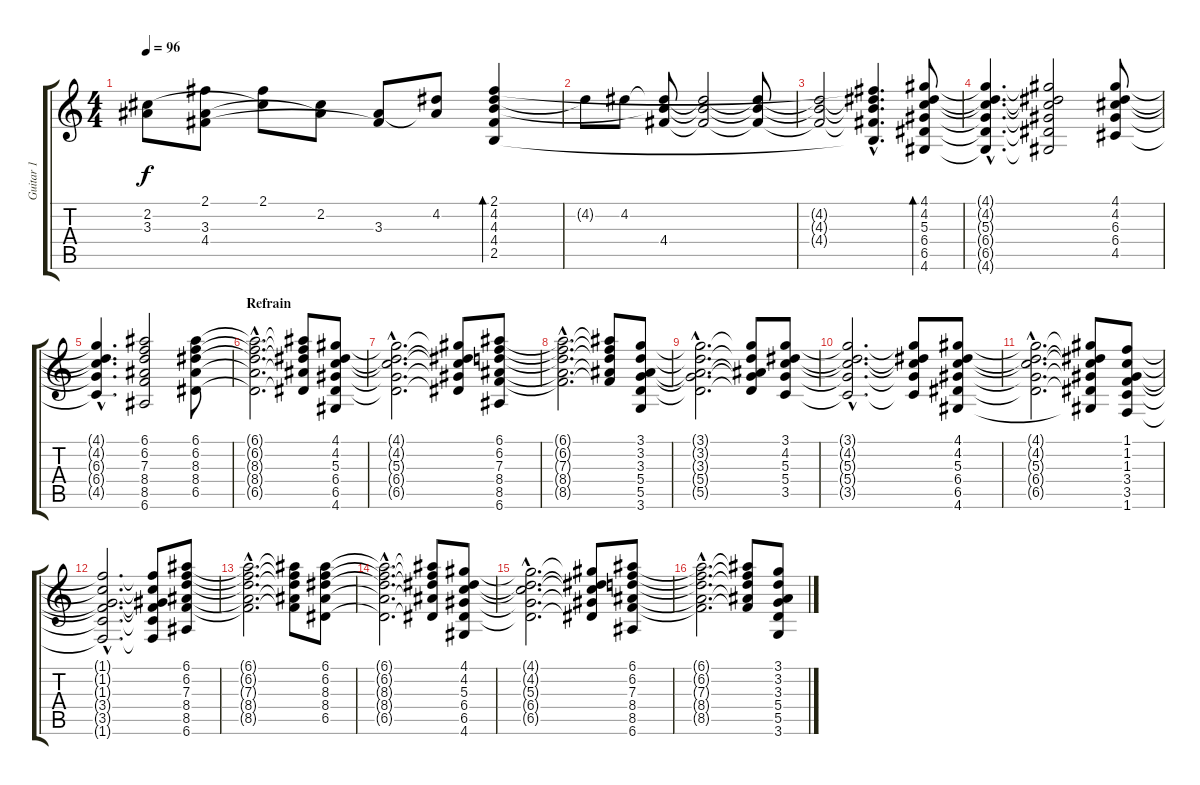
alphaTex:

\track ("Guitar 1" "Guitar 1") {instrument electricguitarmuted}
\staff {score tabs}
\tuning (E4 B3 G3 D3 A2 E2) {hide}
\ts (4 4)
\tempo 96
\clef g2
\ks c
(2.2 3.3{t}).8{dy f} (2.1{t} 3.3 4.4{t}).8 (2.1 2.2{t}).8 (2.2 3.3{t}).8 (3.3 4.4{t}).8 (4.2 3.3{t}).8 (2.1 4.2 4.3 4.4 2.5).4{bd 120} |
4.2{t}.8 4.2.8 (4.2{t} 4.3{t} 4.4).8 (4.2{t} 4.3{t} 4.4{t}).2 (4.2{t} 4.3{t} 4.4{t}).8 |
(4.2{t} 4.3{t} 4.4{t}).2 (2.1{hac t} 4.2{hac t} 4.3{hac t} 4.4{hac t} 2.5{hac t}).4{d} (4.1 4.2 5.3 6.4 6.5 4.6).8{bd 60} |
(4.1{hac t} 4.2{hac t} 5.3{hac t} 6.4{hac t} 6.5{hac t} 4.6{hac t}).4{d} (4.1{t} 4.2{t} 5.3{t} 6.4{t} 6.5{t} 4.6{t}).2 (4.1 4.2 6.3 6.4 4.5).8{instrument overdrivenguitar} |
(4.1{hac t} 4.2{hac t} 6.3{hac t} 6.4{hac t} 4.5{hac t}).4{d} (6.1 6.2 7.3 8.4 8.5 6.6).2 (6.1 6.2 8.3 8.4 6.5).8 |
\section ("" "Refrain")
(6.1{hac t} 6.2{hac t} 8.3{hac t} 8.4{hac t} 6.5{hac t}).2{d} (6.1{t} 6.2{t} 8.3{t} 8.4{t} 6.5{t}).8 (4.1 4.2 5.3 6.4 6.5 4.6).8 |
(4.1{hac t} 4.2{hac t} 5.3{hac t} 6.4{hac t} 6.5{hac t}).2{d} (4.1{t} 4.2{t} 5.3{t} 6.4{t} 6.5{t}).8 (6.1 6.2 7.3 8.4 8.5 6.6).8 |
(6.1{hac t} 6.2{hac t} 7.3{hac t} 8.4{hac t} 8.5{hac t}).2{d} (6.1{t} 6.2{t} 7.3{t} 8.4{t} 8.5{t}).8 (3.1 3.2 3.3 5.4 5.5 3.6).8 |
(3.1{hac t} 3.2{hac t} 3.3{hac t} 5.4{hac t} 5.5{hac t}).2{d} (3.1{t} 3.2{t} 3.3{t} 5.4{t} 5.5{t}).8 (3.1 4.2 5.3 5.4 3.5).8 |
(3.1{hac t} 4.2{hac t} 5.3{hac t} 5.4{hac t} 3.5{hac t}).2{d} (3.1{t} 4.2{t} 5.3{t} 5.4{t} 3.5{t}).8 (4.1 4.2 5.3 6.4 6.5 4.6).8 |
(4.1{hac t} 4.2{hac t} 5.3{hac t} 6.4{hac t} 6.5{hac t}).2{d} (4.1{t} 4.2{t} 5.3{t} 6.4{t} 6.5{t} 4.6{t}).8 (1.1 1.2 1.3 3.4 3.5 1.6).8 |
(1.1{hac t} 1.2{hac t} 1.3{hac t} 3.4{hac t} 3.5{hac t} 1.6{hac t}).2{d} (1.1{t} 1.2{t} 1.3{t} 3.4{t} 3.5{t} 1.6{t}).8 (6.1 6.2 7.3 8.4 8.5 6.6).8 |
(6.1{hac t} 6.2{hac t} 7.3{hac t} 8.4{hac t} 8.5{hac t}).2{d} (6.1{t} 6.2{t} 7.3{t} 8.4{t} 8.5{t}).8 (6.1 6.2 8.3 8.4 6.5).8 |
(6.1{hac t} 6.2{hac t} 8.3{hac t} 8.4{hac t} 6.5{hac t}).2{d} (6.1{t} 6.2{t} 8.3{t} 8.4{t} 6.5{t}).8 (4.1 4.2 5.3 6.4 6.5 4.6).8 |
(4.1{hac t} 4.2{hac t} 5.3{hac t} 6.4{hac t} 6.5{hac t}).2{d} (4.1{t} 4.2{t} 5.3{t} 6.4{t} 6.5{t}).8 (6.1 6.2 7.3 8.4 8.5 6.6).8 |
(6.1{hac t} 6.2{hac t} 7.3{hac t} 8.4{hac t} 8.5{hac t}).2{d} (6.1{t} 6.2{t} 7.3{t} 8.4{t} 8.5{t}).8 (3.1 3.2 3.3 5.4 5.5 3.6).8
